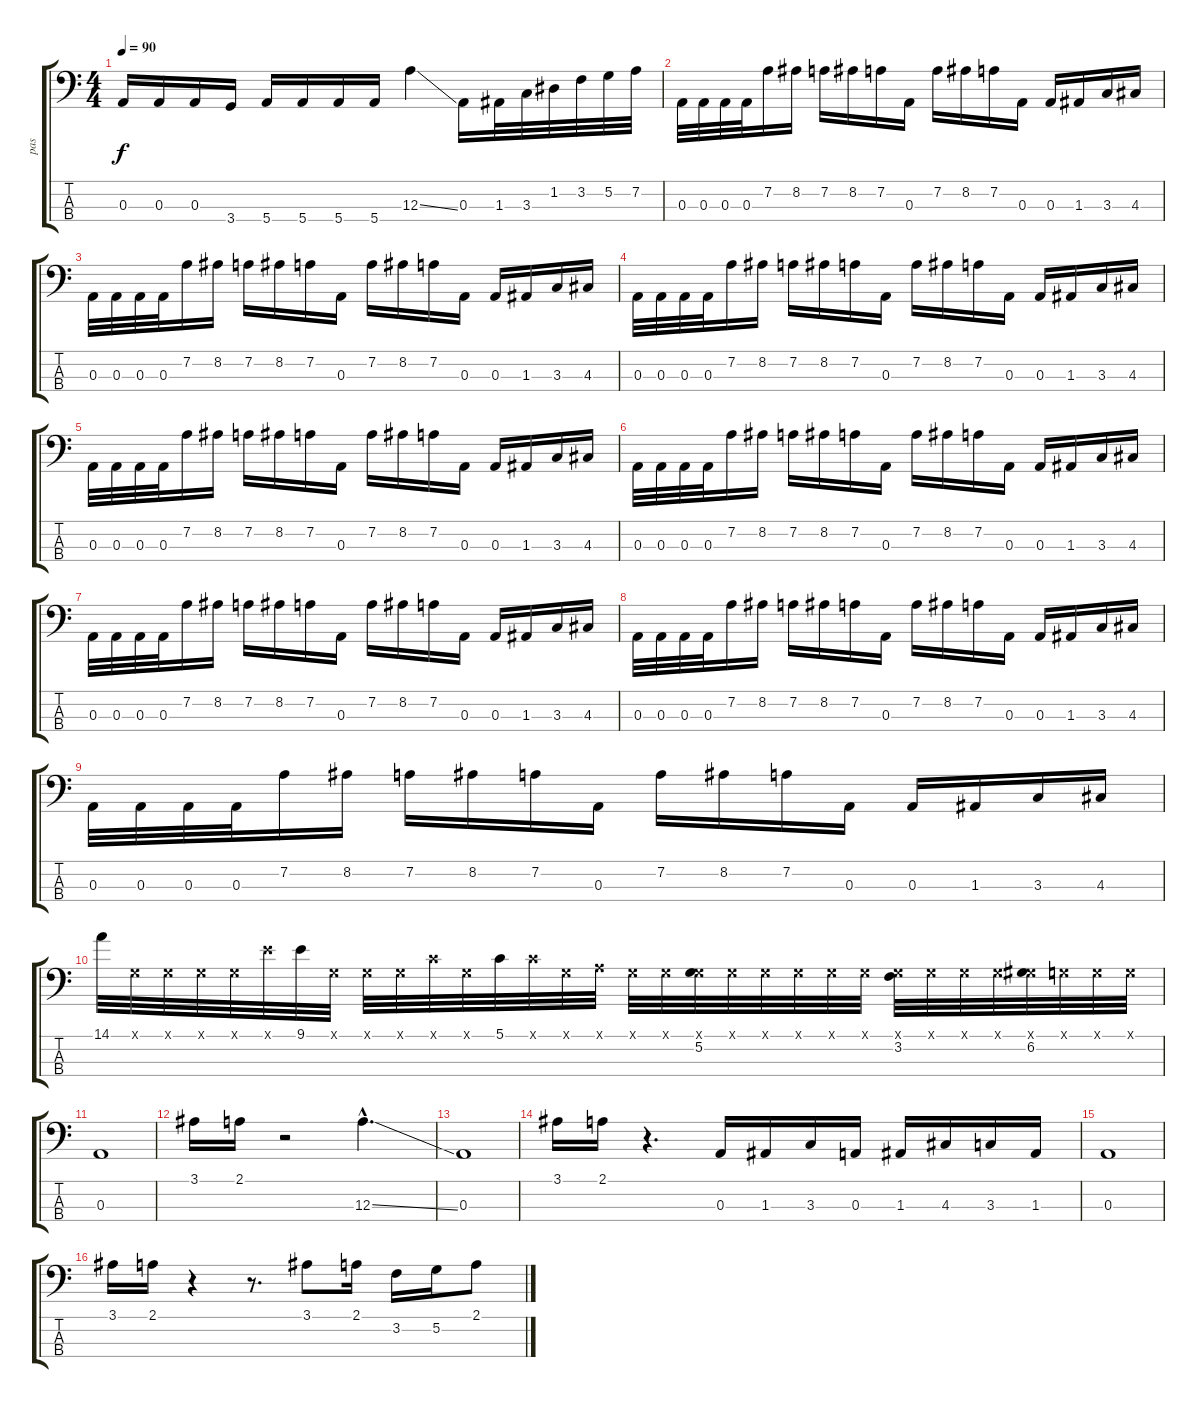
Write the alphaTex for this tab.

\track ("pas" "pas") {instrument electricbasspick}
\staff {score tabs}
\tuning (G2 D2 A1 E1) {hide}
\ts (4 4)
\tempo 90
\clef f4
\ks c
0.3.16{dy f} 0.3.16 0.3.16 3.4.16 5.4.16 5.4.16 5.4.16 5.4.16 12.3{ss}.4 0.3.16 1.3.32 3.3.32 1.2.32 3.2.32 5.2.32 7.2.32 |
0.3.32 0.3.32 0.3.32 0.3.32 7.2.16 8.2.16 7.2.16 8.2.16 7.2.16 0.3.16 7.2.16 8.2.16 7.2.16 0.3.16 0.3.16 1.3.16 3.3.16 4.3.16 |
0.3.32 0.3.32 0.3.32 0.3.32 7.2.16 8.2.16 7.2.16 8.2.16 7.2.16 0.3.16 7.2.16 8.2.16 7.2.16 0.3.16 0.3.16 1.3.16 3.3.16 4.3.16 |
0.3.32 0.3.32 0.3.32 0.3.32 7.2.16 8.2.16 7.2.16 8.2.16 7.2.16 0.3.16 7.2.16 8.2.16 7.2.16 0.3.16 0.3.16 1.3.16 3.3.16 4.3.16 |
0.3.32 0.3.32 0.3.32 0.3.32 7.2.16 8.2.16 7.2.16 8.2.16 7.2.16 0.3.16 7.2.16 8.2.16 7.2.16 0.3.16 0.3.16 1.3.16 3.3.16 4.3.16 |
0.3.32 0.3.32 0.3.32 0.3.32 7.2.16 8.2.16 7.2.16 8.2.16 7.2.16 0.3.16 7.2.16 8.2.16 7.2.16 0.3.16 0.3.16 1.3.16 3.3.16 4.3.16 |
0.3.32 0.3.32 0.3.32 0.3.32 7.2.16 8.2.16 7.2.16 8.2.16 7.2.16 0.3.16 7.2.16 8.2.16 7.2.16 0.3.16 0.3.16 1.3.16 3.3.16 4.3.16 |
0.3.32 0.3.32 0.3.32 0.3.32 7.2.16 8.2.16 7.2.16 8.2.16 7.2.16 0.3.16 7.2.16 8.2.16 7.2.16 0.3.16 0.3.16 1.3.16 3.3.16 4.3.16 |
0.3.32 0.3.32 0.3.32 0.3.32 7.2.16 8.2.16 7.2.16 8.2.16 7.2.16 0.3.16 7.2.16 8.2.16 7.2.16 0.3.16 0.3.16 1.3.16 3.3.16 4.3.16 |
14.1.32 0.1{x}.32 0.1{x}.32 0.1{x}.32 0.1{x}.32 9.1{x}.32 9.1.32 0.1{x}.32 0.1{x}.32 0.1{x}.32 5.1{x}.32 0.1{x}.32 5.1.32 5.1{x}.32 0.1{x}.32 2.1{x}.32 0.1{x}.32 0.1{x}.32 (0.1{x} 5.2).32 0.1{x}.32 0.1{x}.32 0.1{x}.32 0.1{x}.32 0.1{x}.32 (0.1{x} 3.2).32 0.1{x}.32 0.1{x}.32 0.1{x}.32 (0.1{x} 6.2).32 0.1{x}.32 0.1{x}.32 0.1{x}.32 |
0.3.1 |
3.1.16 2.1.16 r.2 12.3{ss hac}.4{d} |
0.3.1 |
3.1.16 2.1.16 r.4{d} 0.3.16 1.3.16 3.3.16 0.3.16 1.3.16 4.3.16 3.3.16 1.3.16 |
0.3.1 |
3.1.16 2.1.16 r.4 r.8{d} 3.1.8 2.1.16 3.2.16 5.2.16 2.1.8
